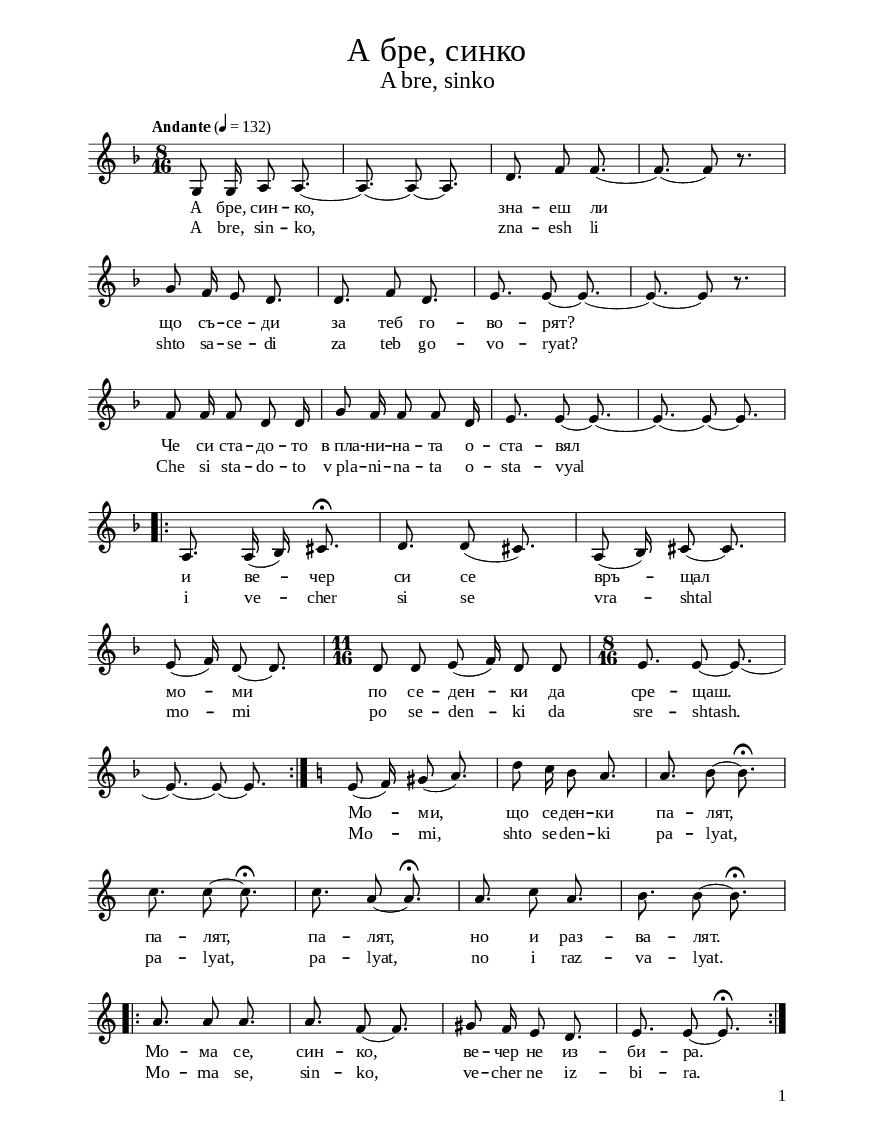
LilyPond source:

\version "2.24.0"

% include paper part and global functions
\include "include/globals.ily"

\bookpart {
  \include "include/bookpart-paper.ily"
  \score {
    \include "include/score-layout.ily"

    \new Voice \absolute {
      \clef treble
      \key f \major
      \time 8/16
      \tempoFunc "Andante" 4 "132"
      g8 g16 a8 a8. ~ | % 2
      a8. ~ a8 ~ a8. | % 3
      d'8. f'8 f'8. ~ | % 4
      f'8. ~ f'8 r8. \break | % 5
      g'8 f'16 e'8 d'8. | % 6
      d'8. f'8 d'8. | % 7
      e'8. e'8 ~ e'8. ~ | % 8
      e'8. ~ e'8 r8. \break | % 9
      f'8 f'16 f'8 d'8 d'16 | \barNumberCheck #10
      g'8 f'16 f'8 f'8 d'16 | % 11
      e'8. e'8 ~ e'8. ~ | % 12
      e'8. ~ e'8 ~ e'8. \break | % 13
      \repeat volta 2 {
        a8. a16 ( bes16 ) cis'8. \fermata | % 14
        d'8. d'8 ( cis'8. ) | % 15
        a8 ( bes16 ) cis'8 ~ cis'8. \break | % 16
        e'8 ( f'16 ) d'8 ~ d'8. | % 17
        \time 11/16  d'8 d'8 e'8 ( f'16 ) d'8 d'8 | % 18
        \time 8/16  e'8. e'8 ~ e'8. ~ \break | % 19
        e'8. ~ e'8 ~ e'8.
      }
      | \barNumberCheck #20
      \key c \major e'8 ( f'16 ) gis'8 ( a'8. ) | % 21
      d''8 c''16 b'8 a'8. | % 22
      a'8. b'8 ~ b'8. \fermata \break | % 23
      c''8. c''8 ~ c''8. \fermata | % 24
      c''8. a'8 ~ a'8. \fermata | % 25
      a'8. c''8 a'8. | % 26
      b'8. b'8 ~ b'8. \fermata \break | % 27
      \repeat volta 2 {
        a'8. a'8 a'8. | % 28
        a'8. f'8 ~ f'8. | % 29
        gis'8 f'16 e'8 d'8. | \barNumberCheck #30
        e'8. e'8 ~ e'8. \fermata
      }
    }

    \addlyrics {
      А  бре,
      син -- ко, зна -- еш ли
      що съ -- се -- ди за теб го
      -- во -- рят? Че си ста --
      -- до -- то в_пла --  ни -- на --
      та о -- ста -- вял и ве --
      чер си се връ -- щал мо --
      ми по се -- ден -- ки  да
      сре -- щаш. Мо -- ми,  що
      се -- ден -- ки па -- лят,
      па -- лят, па -- лят,  но
      и раз -- ва -- лят.  Мо --
      ма се, син -- ко, ве -- чер
      не  из -- би -- ра.}
      \addlyrics {
        A  bre,
        sin -- ko, zna -- esh li
        shto sa -- se -- di za teb go
        -- vo -- ryat? Che si sta --
        -- do -- to v_pla --  ni -- na --
        ta o -- sta -- vyal i ve --
        cher si se vra -- shtal mo --
        mi po se -- den -- ki  da
        sre -- shtash. Mo -- mi,  shto
        se -- den -- ki pa -- lyat,
        pa -- lyat, pa -- lyat,  no
        i raz -- va -- lyat.  Mo --
        ma se, sin -- ko, ve -- cher
        ne  iz -- bi -- ra.}

        \header {
          title = \titleFunc " А бре, синко " "A bre, sinko"
        }

        \midi{}

      } % score


      %\pageBreak

      % include foreign translation(s) of the song
      \version "2.24.0"

\markup \fill-line { \fontsize #deTitleFontSize "Ach, du mein Sohn" }
\markup \null
\markup \null
\markup \fontsize #deCoupletFontSize {
  \hspace #6
  \override #`(baseline-skip . ,deCoupletBaselineSkip)

  \column {
 \line { " "Ach, mein Sohn, weißt du, was die Nachbarn über dich sprechen?}

 \line { " "Dass du die Herde im Gebirge alleine gelassen hast und }

 \line { " "abends zurückgekehrt bist, Mädchen am Abendtreffen zu treffen.}

 \line { " "Mädchen, die Treffen anzetteln, anzetteln}

 \line { " "sie zetteln sie an, aber sie verderben auch.}

 \line { " "Ein Mädchen, mein Sohn, wählt man, nicht abends aus.}


  }
}


    } % bookpart
